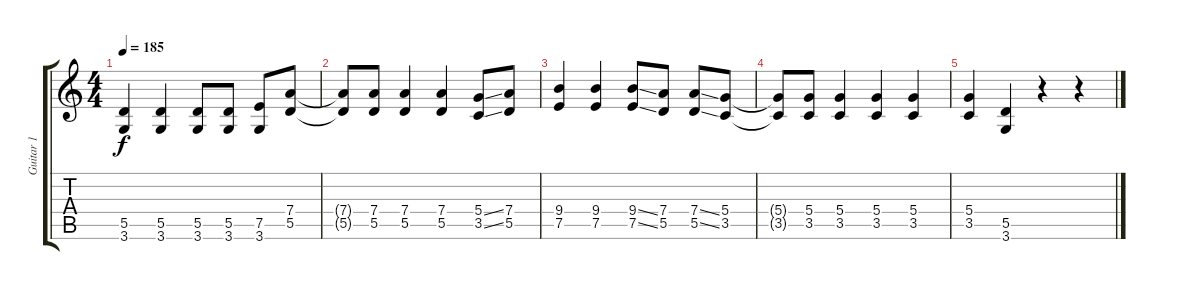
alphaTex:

\track ("Guitar 1" "Guitar 1") {instrument overdrivenguitar}
\staff {score tabs}
\tuning (E4 B3 G3 D3 A2 E2) {hide}
\ts (4 4)
\tempo 185
\clef g2
\ks c
(5.5 3.6).4{dy f} (5.5 3.6).4 (5.5 3.6).8 (5.5 3.6).8 (7.5 3.6).8 (7.4 5.5).8 |
(7.4{t} 5.5{t}).8 (7.4 5.5).8 (7.4 5.5).4 (7.4 5.5).4 (5.4{ss} 3.5{ss}).8 (7.4 5.5).8 |
(9.4 7.5).4 (9.4 7.5).4 (9.4{ss} 7.5{ss}).8 (7.4 5.5).8 (7.4{ss} 5.5{ss}).8 (5.4 3.5).8 |
(5.4{t} 3.5{t}).8 (5.4 3.5).8 (5.4 3.5).4 (5.4 3.5).4 (5.4 3.5).4 |
(5.4 3.5).4 (5.5 3.6).4 r.4 r.4
